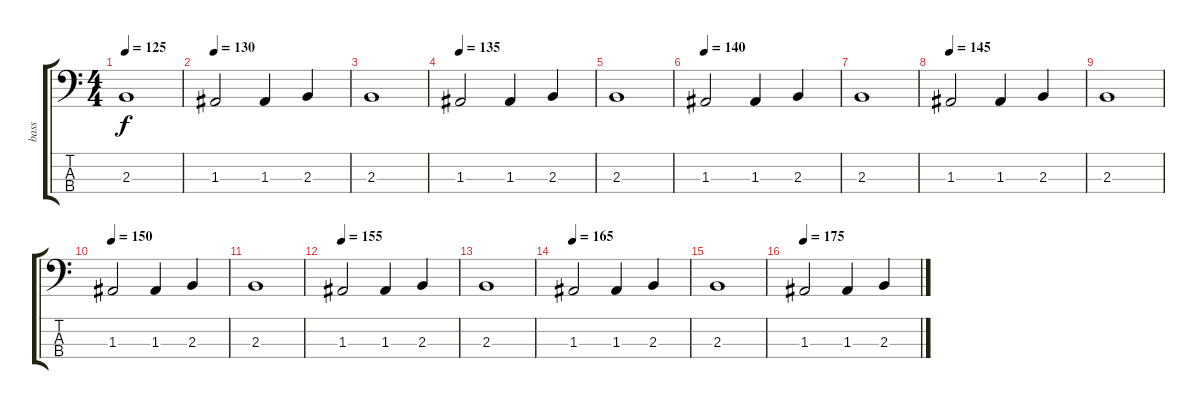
\track ("bass" "bass") {instrument electricbassfinger}
\staff {score tabs}
\tuning (G2 D2 A1 E1) {hide}
\ts (4 4)
\tempo 125
\clef f4
\ks c
2.3.1{dy f} |
\tempo 130
1.3.2 1.3.4 2.3.4 |
2.3.1 |
\tempo 135
1.3.2 1.3.4 2.3.4 |
2.3.1 |
\tempo 140
1.3.2 1.3.4 2.3.4 |
2.3.1 |
\tempo 145
1.3.2 1.3.4 2.3.4 |
2.3.1 |
\tempo 150
1.3.2 1.3.4 2.3.4 |
2.3.1 |
\tempo 155
1.3.2 1.3.4 2.3.4 |
2.3.1 |
\tempo 165
1.3.2 1.3.4 2.3.4 |
2.3.1 |
\tempo 175
1.3.2 1.3.4 2.3.4
